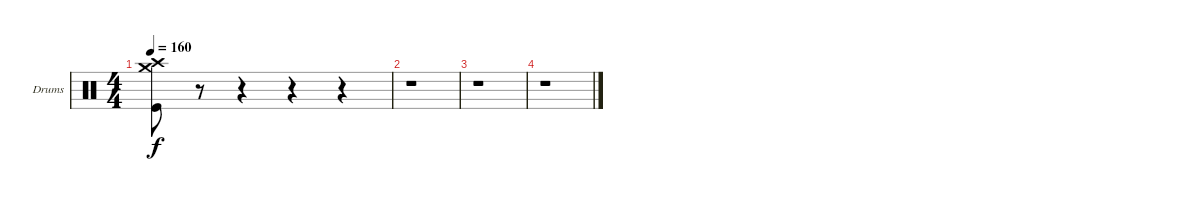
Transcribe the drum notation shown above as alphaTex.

\bracketExtendMode groupsimilarinstruments
\firstSystemTrackNameOrientation horizontal
\otherSystemsTrackNameOrientation horizontal
\track ("Drumkit" "Drums") {instrument percussion}
\staff {score}
\articulation defaults
\ts (4 4)
\tempo 160
\clef neutral
\ks c
("Crash medium (hit)" "Crash high (hit)" "Kick (hit)").8{dy f} r.8 r.4 r.4 r.4 |
r.1 |
r.1 |
r.1
